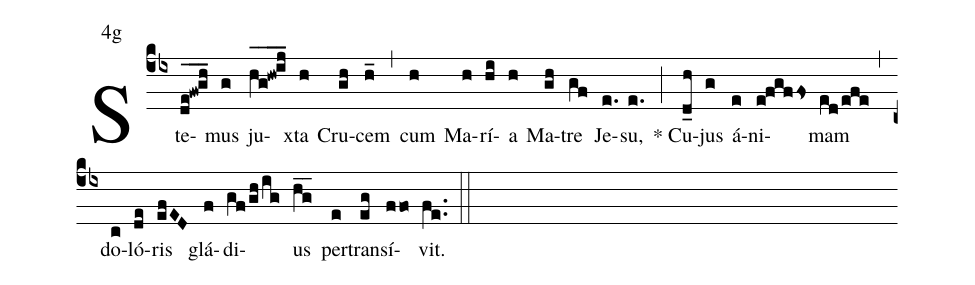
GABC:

mode:4g;
%%
(cb4) Ste(de_@fw_@gh_)mus(g)  ju(hg__@hw_@ij_)xta(h) Cru(gh)cem(h_) (,) cum(h) Ma(h)rí(hi)a(h) Ma(gh)tre(gf) Je(e.)su,(e.) (;) <sp>*</sp> Cu(d_h)jus(g)  á(e)ni(e@fgffs)mam(ed/efe) (,) do(c)ló(de)ris(efED) glá(f)di(gf/gh/ig)us(hg__) per(e)trans(eg)í(ffo)vit.(fe..) (::)
